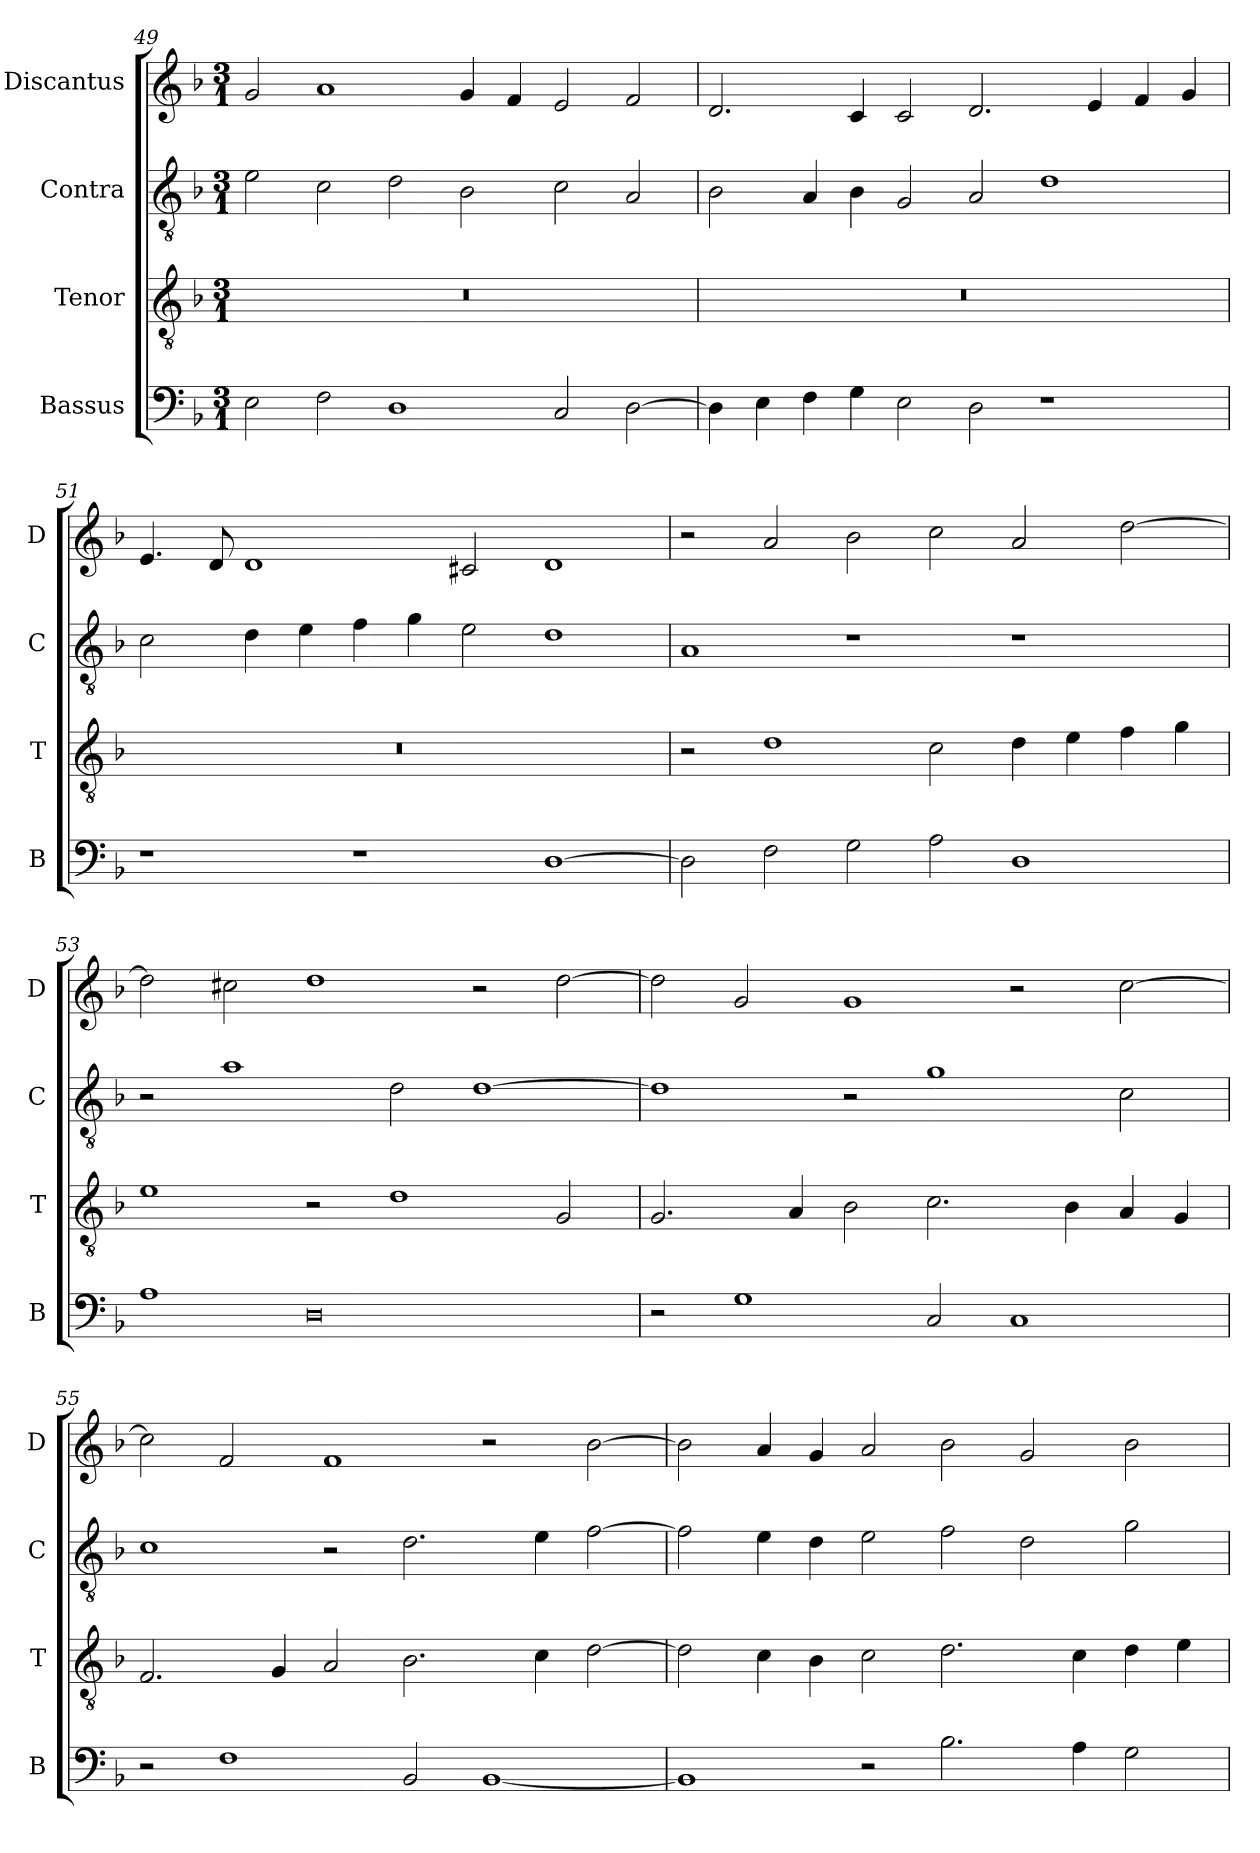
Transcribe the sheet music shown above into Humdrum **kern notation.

**kern	**kern	**kern	**kern
*part4	*part3	*part2	*part1
*staff4	*staff3	*staff2	*staff1
*I"Bassus	*I"Tenor	*I"Contra	*I"Discantus
*I'B	*I'T	*I'C	*I'D
*clefF4	*clefGv2	*clefGv2	*clefG2
*k[b-]	*k[b-]	*k[b-]	*k[b-]
*M3/1	*M3/1	*M3/1	*M3/1
=49	=49	=49	=49
2E\	0.r	2e\	2g/
2F\	.	2c\	1a
1D	.	2d\	.
.	.	2B-\	4g/
.	.	.	4f/
2C/	.	2c\	2e/
[2D\	.	2A/	2f/
=50	=50	=50	=50
4D\]	0.r	2B-\	2.d/
4E\	.	.	.
4F\	.	4A/	.
4G\	.	4B-\	4c/
2E\	.	2G/	2c/
2D\	.	2A/	2.d/
1r	.	1d	.
.	.	.	4e/
.	.	.	4f/
.	.	.	4g/
=51	=51	=51	=51
1r	0.r	2c\	4.e/
.	.	.	8d/
.	.	4d\	1d
.	.	4e\	.
1r	.	4f\	.
.	.	4g\	.
.	.	2e\	2c#X/
[1D	.	1d	1d
=52	=52	=52	=52
2D\]	2r	1A	2r
2F\	1d	.	2a/
2G\	.	1r	2b-\
2A\	2c\	.	2cc\
1D	4d\	1r	2a/
.	4e\	.	.
.	4f\	.	[2dd\
.	4g\	.	.
=53	=53	=53	=53
1A	1e	2r	2dd\]
.	.	1a	2cc#X\
0D	2r	.	1dd
.	1d	2d\	.
.	.	[1d	2r
.	2G/	.	[2dd\
=54	=54	=54	=54
2r	2.G/	1d]	2dd\]
1G	.	.	2g/
.	4A/	.	.
.	2B-\	2r	1g
2C/	2.c\	1g	.
1C	.	.	2r
.	4B-\	.	.
.	4A/	2c\	[2cc\
.	4G/	.	.
=55	=55	=55	=55
2r	2.F/	1c	2cc\]
1F	.	.	2f/
.	4G/	.	.
.	2A/	2r	1f
2BB-/	2.B-\	2.d\	.
[1BB-	.	.	2r
.	4c\	4e\	.
.	[2d\	[2f\	[2b-\
=56	=56	=56	=56
1BB-]	2d\]	2f\]	2b-\]
.	4c\	4e\	4a/
.	4B-\	4d\	4g/
2r	2c\	2e\	2a/
2.B-\	2.d\	2f\	2b-\
.	.	2d\	2g/
4A\	4c\	.	.
2G\	4d\	2g\	2b-\
.	4e\	.	.
=	=	=	=
*-	*-	*-	*-
